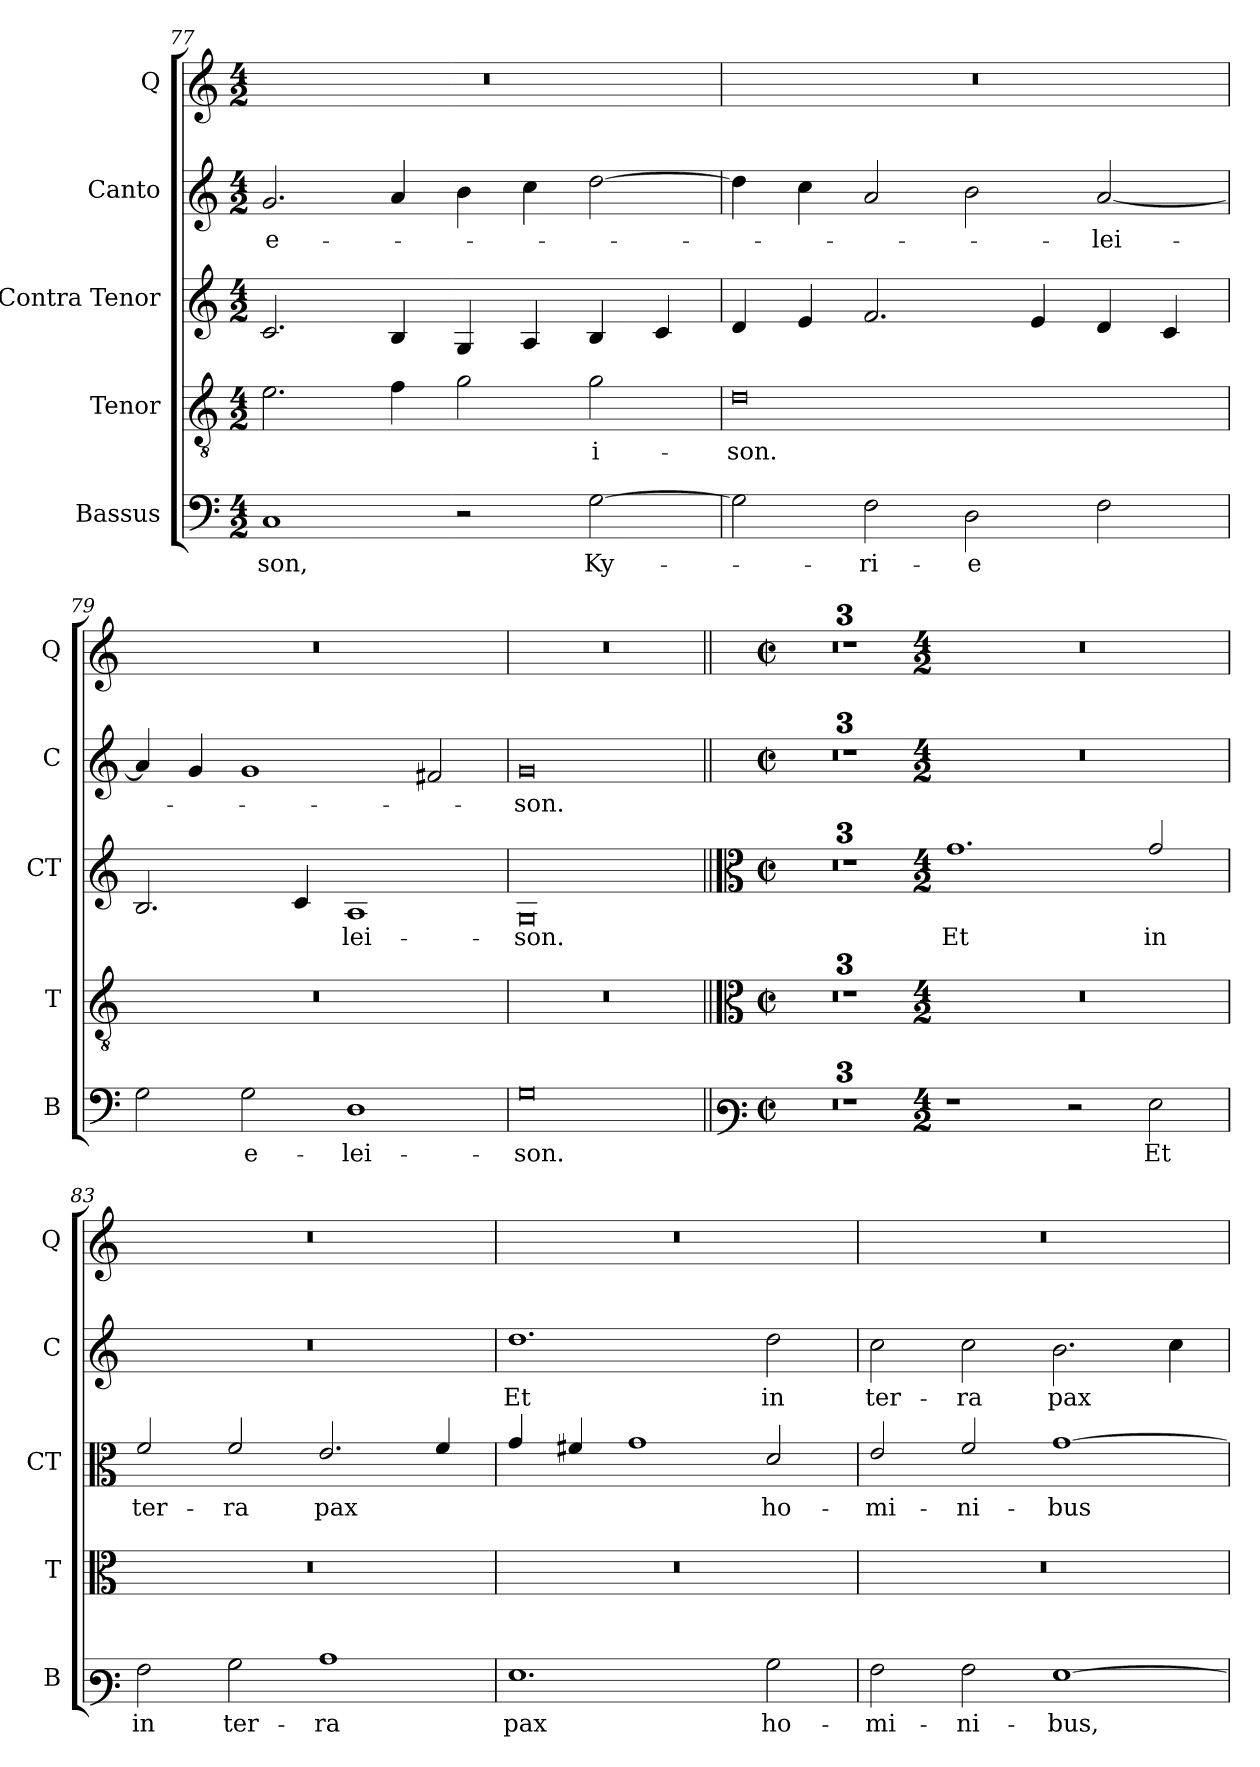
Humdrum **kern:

**kern	**text	**kern	**text	**kern	**text	**kern	**text	**kern
*part5	*part5	*part4	*part4	*part3	*part3	*part2	*part2	*part1
*staff5	*staff5	*staff4	*staff4	*staff3	*staff3	*staff2	*staff2	*staff1
*I"Bassus	*	*I"Tenor	*	*I"Contra Tenor	*	*I"Canto	*	*I"Q
*I'B	*	*I'T	*	*I'CT	*	*I'C	*	*I'Q
*clefF4	*	*clefGv2	*	*clefG2	*	*clefG2	*	*clefG2
*k[]	*	*k[]	*	*k[]	*	*k[]	*	*k[]
*C:	*	*C:	*	*C:	*	*C:	*	*C:
*M4/2	*	*M4/2	*	*M4/2	*	*M4/2	*	*M4/2
=77	=77	=77	=77	=77	=77	=77	=77	=77
!	!LO:LY:b	!	!	!	!	!	!	!
!	!	!	!	!	!	!	!LO:LY:b	!
1C	son,	2.e\	.	2.c/	.	2.g/	e-	0r
.	.	4f\	.	4B/	.	4a/	.	.
2r	.	2g\	.	4G/	.	4b\	.	.
.	.	.	.	4A/	.	4cc\	.	.
!	!LO:LY:b	!	!	!	!	!	!	!
!	!	!	!LO:LY:b	!	!	!	!	!
[2G\	Ky-	2g\	-i-	4B/	.	[2dd\	.	.
.	.	.	.	4c/	.	.	.	.
=78	=78	=78	=78	=78	=78	=78	=78	=78
!	!	!	!LO:LY:b	!	!	!	!	!
2G\]	.	0d	-son.	4d/	.	4dd\]	.	0r
.	.	.	.	4e/	.	4cc\	.	.
!	!LO:LY:b	!	!	!	!	!	!	!
2F\	-ri-	.	.	2.f/	.	2a/	.	.
!	!LO:LY:b	!	!	!	!	!	!	!
2D\	-e	.	.	.	.	2b\	.	.
.	.	.	.	4e/	.	.	.	.
!	!	!	!	!	!	!	!LO:LY:b	!
2F\	.	.	.	4d/	.	[2a/	-lei-	.
.	.	.	.	4c/	.	.	.	.
=79	=79	=79	=79	=79	=79	=79	=79	=79
2G\	.	0r	.	2.B/	.	4a/]	.	0r
.	.	.	.	.	.	4g/	.	.
!	!LO:LY:b	!	!	!	!	!	!	!
2G\	e-	.	.	.	.	1g	.	.
.	.	.	.	4c/	.	.	.	.
!	!LO:LY:b	!	!	!	!	!	!	!
!	!	!	!	!	!LO:LY:b	!	!	!
1D	-lei-	.	.	1A	-lei-	.	.	.
.	.	.	.	.	.	2f#X/	.	.
=80	=80	=80	=80	=80	=80	=80	=80	=80
!	!LO:LY:b	!	!	!	!	!	!	!
!	!	!	!	!	!LO:LY:b	!	!	!
!	!	!	!	!	!	!	!LO:LY:b	!
0G	-son.	0r	.	0G	-son.	0g	-son.	0r
!!LO:PB:g=z
=80X2||	=80X2||	=80X2||	=80X2||	=80X2||	=80X2||	=80X2||	=80X2||	=80X2||
*clefF3	*	*clefC3	*	*clefC3	*	*	*	*
*M2/2	*	*M2/2	*	*M2/2	*	*M2/2	*	*M2/2
*met(c|)	*	*met(c|)	*	*met(c|)	*	*met(c|)	*	*met(c|)
1ryy	.	1ryy	.	1ryy	.	1ryy	.	1r
=81	=81	=81	=81	=81	=81	=81	=81	=81
*M2/2	*	*M2/2	*	*M2/2	*	*M2/2	*	*M2/2
1ryy	.	1ryy	.	1ryy	.	1ryy	.	1r
=82	=82	=82	=82	=82	=82	=82	=82	=82
*clefF4	*	*clefGv2	*	*clefG2	*	*	*	*
1ryy	.	1ryy	.	1ryy	.	1ryy	.	1r
=82X3-	=82X3-	=82X3-	=82X3-	=82X3-	=82X3-	=82X3-	=82X3-	=82X3-
*M4/2	*	*M4/2	*	*M4/2	*	*M4/2	*	*M4/2
!	!	!	!	!	!LO:LY:b	!	!	!
1r	.	0r	.	1.g	Et	0r	.	0r
2r	.	.	.	.	.	.	.	.
!	!LO:LY:b	!	!	!	!	!	!	!
!	!	!	!	!	!LO:LY:b	!	!	!
2G\	Et	.	.	2g/	in	.	.	.
=83	=83	=83	=83	=83	=83	=83	=83	=83
!	!LO:LY:b	!	!	!	!	!	!	!
!	!	!	!	!	!LO:LY:b	!	!	!
2A\	in	0r	.	2f/	ter-	0r	.	0r
!	!LO:LY:b	!	!	!	!	!	!	!
!	!	!	!	!	!LO:LY:b	!	!	!
2B\	ter-	.	.	2f/	-ra	.	.	.
!	!LO:LY:b	!	!	!	!	!	!	!
!	!	!	!	!	!LO:LY:b	!	!	!
1c	-ra	.	.	2.e/	pax	.	.	.
.	.	.	.	4f/	.	.	.	.
=84	=84	=84	=84	=84	=84	=84	=84	=84
!	!LO:LY:b	!	!	!	!	!	!	!
!	!	!	!	!	!	!	!LO:LY:b	!
1.G	pax	0r	.	4g/	.	1.dd	Et	0r
.	.	.	.	4f#i/	.	.	.	.
.	.	.	.	1g	.	.	.	.
!	!LO:LY:b	!	!	!	!	!	!	!
!	!	!	!	!	!LO:LY:b	!	!	!
!	!	!	!	!	!	!	!LO:LY:b	!
2B\	ho-	.	.	2d/	ho-	2dd\	in	.
=85	=85	=85	=85	=85	=85	=85	=85	=85
!	!LO:LY:b	!	!	!	!	!	!	!
!	!	!	!	!	!LO:LY:b	!	!	!
!	!	!	!	!	!	!	!LO:LY:b	!
2A\	-mi-	0r	.	2e/	-mi-	2cc\	ter-	0r
!	!LO:LY:b	!	!	!	!	!	!	!
!	!	!	!	!	!LO:LY:b	!	!	!
!	!	!	!	!	!	!	!LO:LY:b	!
2A\	-ni-	.	.	2f/	-ni-	2cc\	-ra	.
!	!LO:LY:b	!	!	!	!	!	!	!
!	!	!	!	!	!LO:LY:b	!	!	!
!	!	!	!	!	!	!	!LO:LY:b	!
[1G	-bus,	.	.	[1g	-bus	2.b\	pax	.
.	.	.	.	.	.	4cc\	.	.
=	=	=	=	=	=	=	=	=
*-	*-	*-	*-	*-	*-	*-	*-	*-
